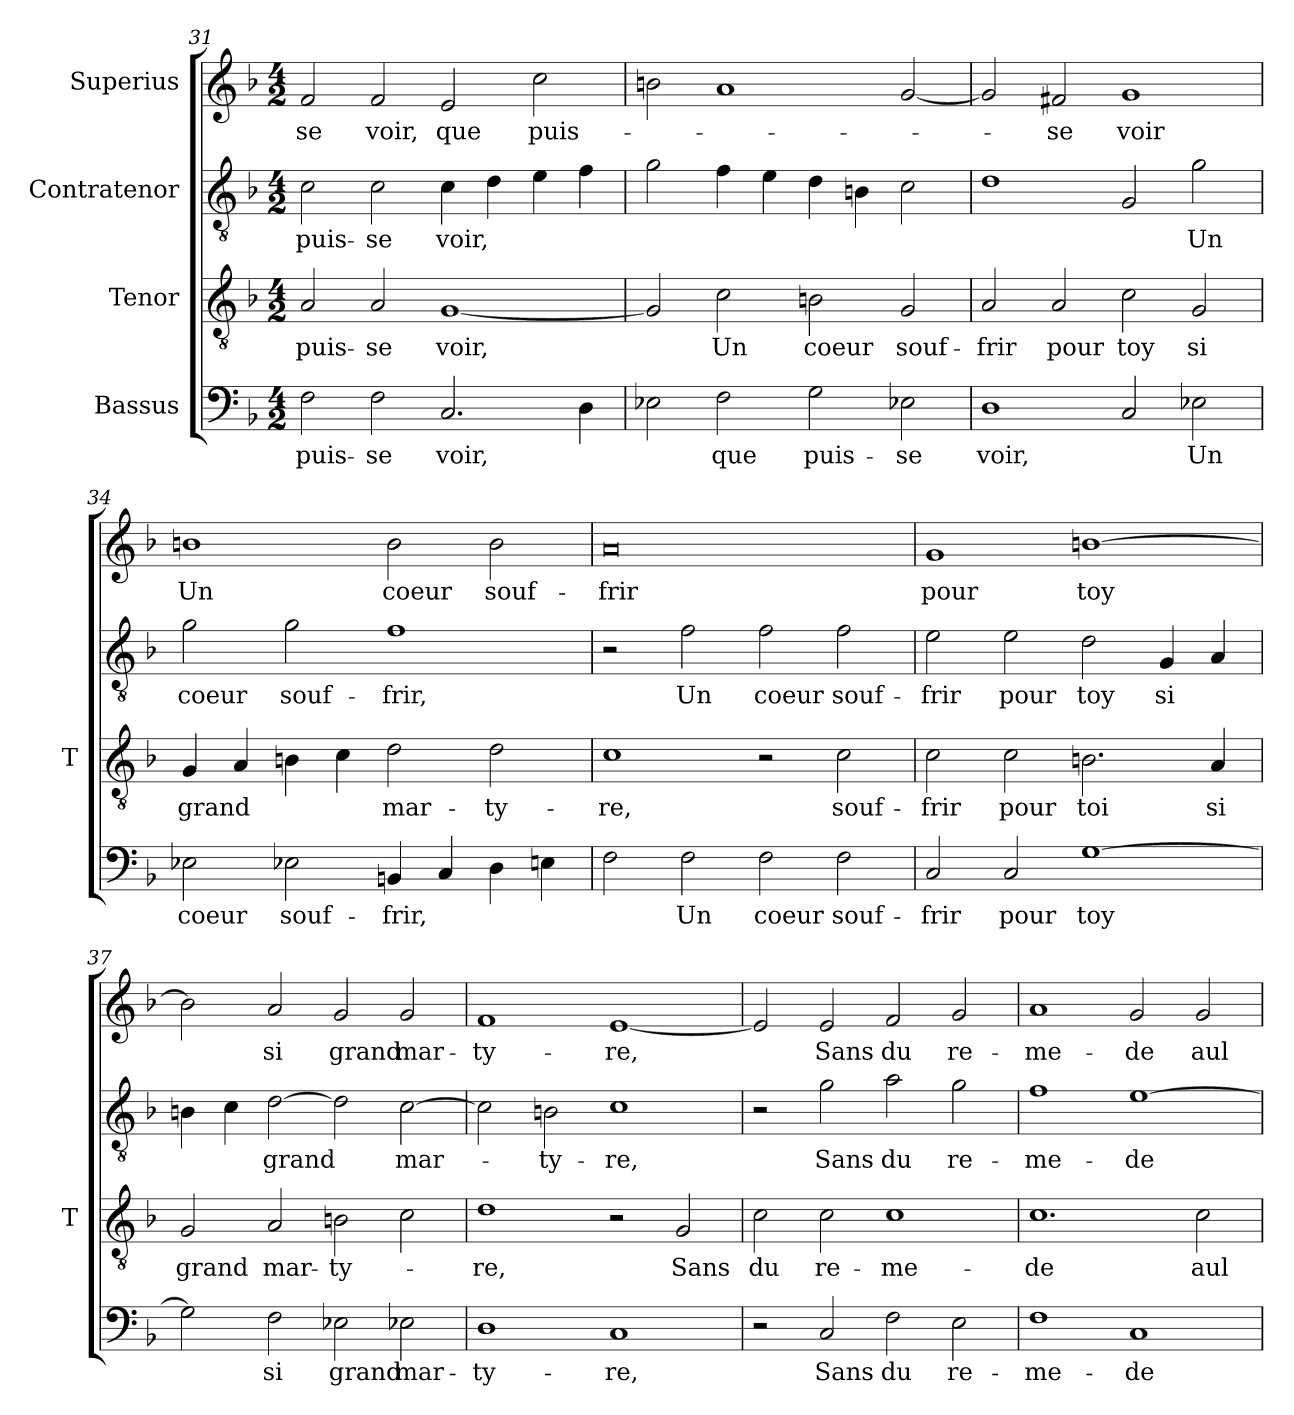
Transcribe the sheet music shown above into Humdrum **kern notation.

**kern	**text	**kern	**text	**kern	**text	**kern	**text
*part4	*part4	*part3	*part3	*part2	*part2	*part1	*part1
*staff4	*staff4	*staff3	*staff3	*staff2	*staff2	*staff1	*staff1
*I"Bassus	*	*I"Tenor	*	*I"Contratenor	*	*I"Superius	*
*	*	*I'T	*	*	*	*	*
*clefF4	*	*clefGv2	*	*clefGv2	*	*clefG2	*
*k[b-]	*	*k[b-]	*	*k[b-]	*	*k[b-]	*
*M4/2	*	*M4/2	*	*M4/2	*	*M4/2	*
=31	=31	=31	=31	=31	=31	=31	=31
2F	puis-	2A	puis-	2c	puis-	2f	-se
2F	-se	2A	-se	2c	-se	2f	-voir,
2.C	-voir,	[1G	-voir,	4c	-voir,	2e	-que
.	.	.	.	4d	.	.	.
.	.	.	.	4e	.	2cc	puis-
4D	.	.	.	4f	.	.	.
=32	=32	=32	=32	=32	=32	=32	=32
2E-X	.	2G]	.	2g	.	2b	.
2F	-que	2c	-Un	4f	.	1a	.
.	.	.	.	4e	.	.	.
2G	puis-	2B	-coeur	4d	.	.	.
.	.	.	.	4B	.	.	.
2E-X	-se	2G	souf-	2c	.	[2g	.
=33	=33	=33	=33	=33	=33	=33	=33
1D	-voir,	2A	-frir	1d	.	2g]	.
.	.	2A	-pour	.	.	2f#X	-se
2C	.	2c	-toy	2G	.	1g	-voir
2E-X	-Un	2G	-si	2g	-Un	.	.
=34	=34	=34	=34	=34	=34	=34	=34
2E-X	-coeur	4G	-grand	2g	-coeur	1b	-Un
.	.	4A	.	.	.	.	.
2E-X	souf-	4B	.	2g	souf-	.	.
.	.	4c	.	.	.	.	.
4BB	-frir,	2d	mar-	1f	-frir,	2b	-coeur
4C	.	.	.	.	.	.	.
4D	.	2d	ty-	.	.	2b	souf-
4E	.	.	.	.	.	.	.
=35	=35	=35	=35	=35	=35	=35	=35
2F	.	1c	-re,	2r	.	0a	-frir
2F	-Un	.	.	2f	-Un	.	.
2F	-coeur	2r	.	2f	-coeur	.	.
2F	souf-	2c	souf-	2f	souf-	.	.
=36	=36	=36	=36	=36	=36	=36	=36
2C	-frir	2c	-frir	2e	-frir	1g	-pour
2C	-pour	2c	-pour	2e	-pour	.	.
[1G	-toy	2.B	-toi	2d	-toy	[1b	-toy
.	.	.	.	4G	-si	.	.
.	.	4A	-si	4A	.	.	.
=37	=37	=37	=37	=37	=37	=37	=37
2G]	.	2G	-grand	4B	.	2b]	.
.	.	.	.	4c	.	.	.
2F	-si	2A	mar-	[2d	-grand	2a	-si
2E-X	-grand	2B	ty-	2d]	.	2g	-grand
2E-X	mar-	2c	.	[2c	mar-	2g	mar-
=38	=38	=38	=38	=38	=38	=38	=38
1D	ty-	1d	-re,	2c]	.	1f	ty-
.	.	.	.	2Bn	ty-	.	.
1C	-re,	2r	.	1c	-re,	[1e	-re,
.	.	2G	-Sans	.	.	.	.
=39	=39	=39	=39	=39	=39	=39	=39
2r	.	2c	-du	2r	.	2e]	.
2C	-Sans	2c	re-	2g	-Sans	2e	-Sans
2F	-du	1c	me-	2a	-du	2f	-du
2E	re-	.	.	2g	re-	2g	re-
=40	=40	=40	=40	=40	=40	=40	=40
1F	me-	1.c	-de	1f	me-	1a	me-
1C	-de	.	.	[1e	-de	2g	-de
.	.	2c	aul-	.	.	2g	aul-
=	=	=	=	=	=	=	=
*-	*-	*-	*-	*-	*-	*-	*-
